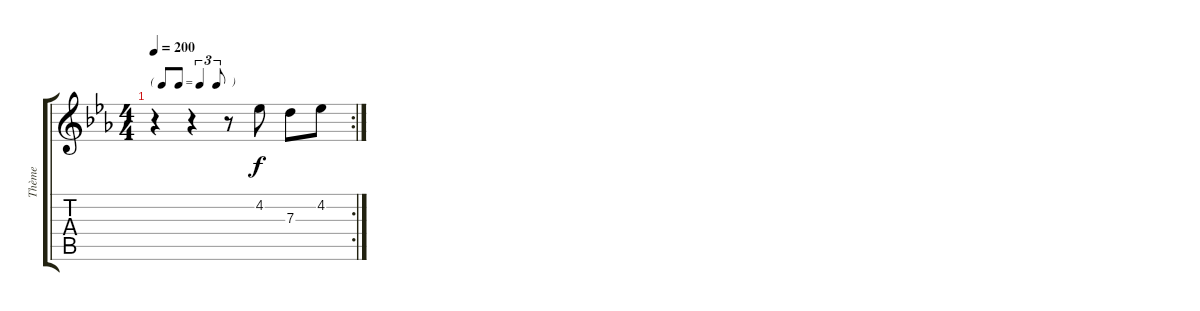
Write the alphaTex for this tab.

\track ("Thème" "Thème") {instrument acousticguitarsteel}
\staff {score tabs}
\tuning (E4 B3 G3 D3 A2 E2) {hide}
\rc 2
\ts (4 4)
\tf triplet8th
\tempo 200
\clef g2
\ks cminor
r.4{dy f} r.4 r.8 4.2.8 7.3.8 4.2.8
